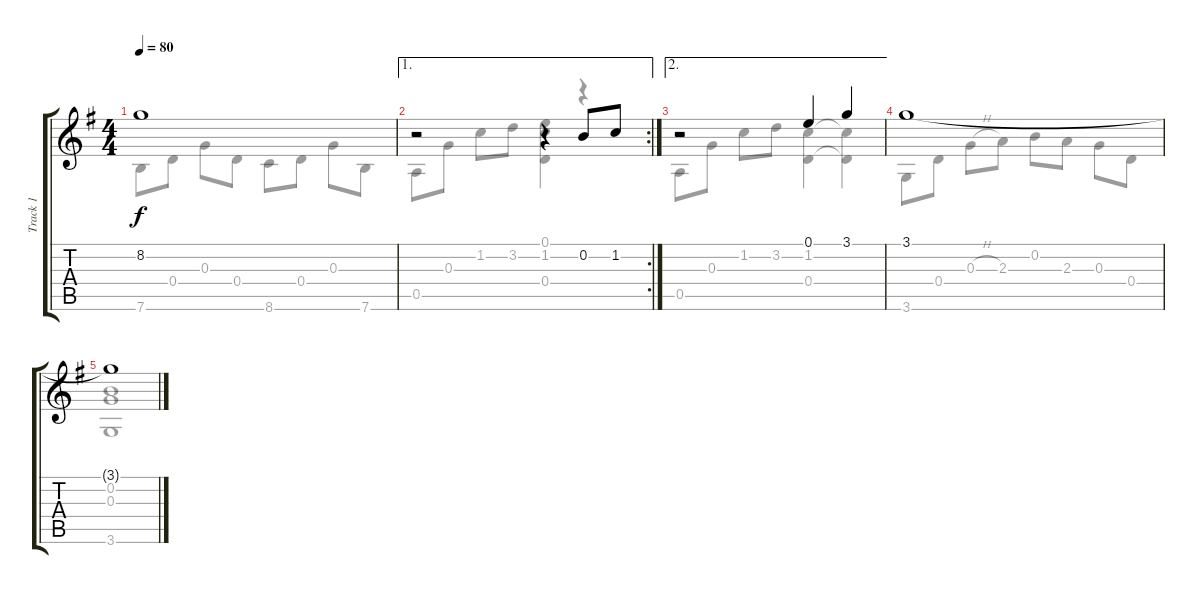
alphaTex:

\track ("Track 1" "Track 1") {instrument acousticguitarsteel}
\staff {score tabs}
\tuning (E4 B3 G3 D3 A2 E2) {hide}
\voice
\ts (4 4)
\tempo 80
\clef g2
\ks g
8.2.1{dy f} |
\ae 1
\rc 2
r.2 r.4 0.2.8 1.2.8 |
\ae 2
r.2 0.1.4 3.1.4 |
3.1.1 |
3.1{t}.1
\voice
\clef g2
\ottava regular
\simile none
\ks g
7.6.8{dy f} 0.4.8 0.3.8 0.4.8 8.6.8 0.4.8 0.3.8 7.6.8 |
0.5.8 0.3.8 1.2.8 3.2.8 (0.1 1.2 0.4).4 r.4 |
0.5.8 0.3.8 1.2.8 3.2.8 (1.2 0.4).4 (1.2{t} 0.4{t}).4 |
3.6.8 0.4.8 0.3{h}.8 2.3.8 0.2.8 2.3.8 0.3.8 0.4.8 |
(0.2 0.3 3.6).1
